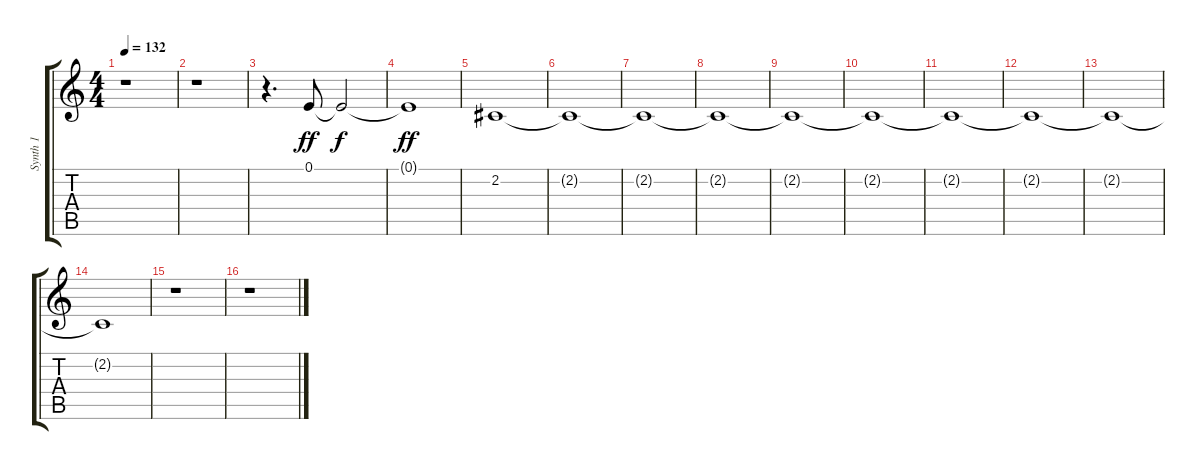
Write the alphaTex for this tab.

\track ("Synth 1" "Synth 1") {instrument rockorgan}
\staff {score tabs}
\tuning (E4 B3 G3 D3 A2 E2) {hide}
\ts (4 4)
\tempo 132
\clef g2
\ks c
r.1{dy ff} |
r.1 |
r.4{d instrument rockorgan} 0.1.8 0.1{t}.2{dy f} |
0.1{t}.1{dy ff} |
2.2.1 |
2.2{t}.1 |
2.2{t}.1 |
2.2{t}.1 |
2.2{t}.1 |
2.2{t}.1 |
2.2{t}.1 |
2.2{t}.1 |
2.2{t}.1 |
2.2{t}.1 |
r.1 |
r.1
